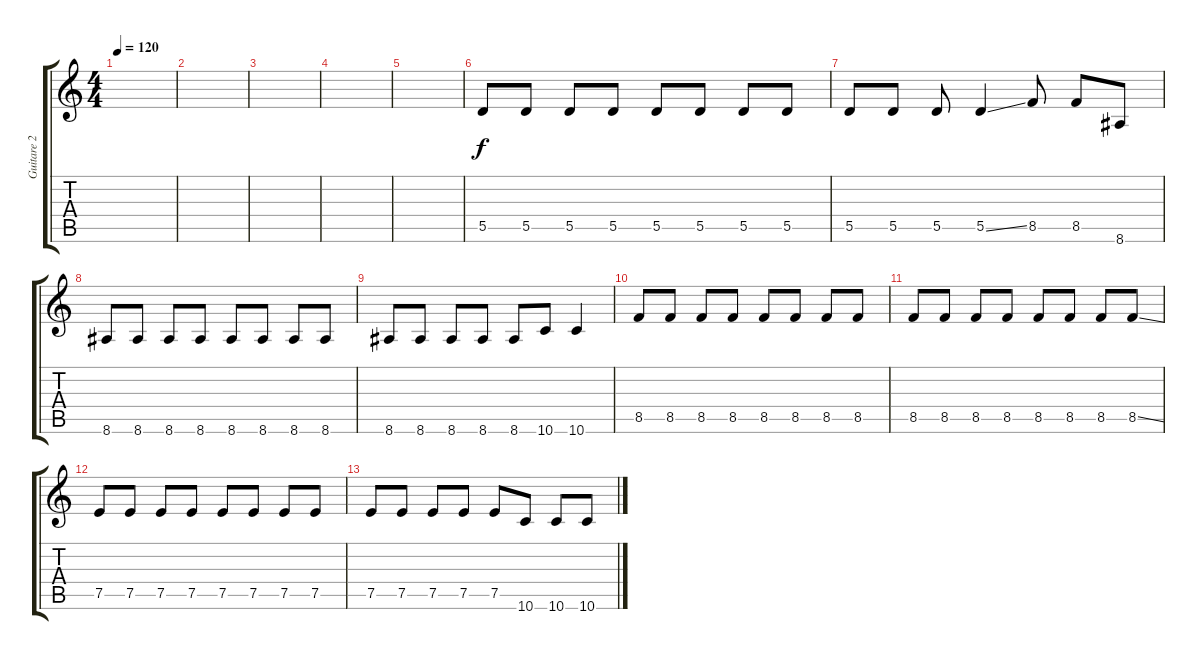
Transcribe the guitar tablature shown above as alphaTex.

\track ("Guitare 2" "Guitare 2") {instrument distortionguitar}
\staff {score tabs}
\tuning (E4 B3 G3 D3 A2 D2) {hide}
\ts (4 4)
\tempo 120
\clef g2
\ks c
|
|
|
|
|
5.5.8 5.5.8 5.5.8 5.5.8 5.5.8 5.5.8 5.5.8 5.5.8 |
5.5.8 5.5.8 5.5.8 5.5{ss}.4 8.5.8 8.5.8 8.6.8 |
8.6.8 8.6.8 8.6.8 8.6.8 8.6.8 8.6.8 8.6.8 8.6.8 |
8.6.8 8.6.8 8.6.8 8.6.8 8.6.8 10.6.8 10.6.4 |
8.5.8 8.5.8 8.5.8 8.5.8 8.5.8 8.5.8 8.5.8 8.5.8 |
8.5.8 8.5.8 8.5.8 8.5.8 8.5.8 8.5.8 8.5.8 8.5{ss}.8 |
7.5.8 7.5.8 7.5.8 7.5.8 7.5.8 7.5.8 7.5.8 7.5.8 |
7.5.8 7.5.8 7.5.8 7.5.8 7.5.8 10.6.8 10.6.8 10.6.8
